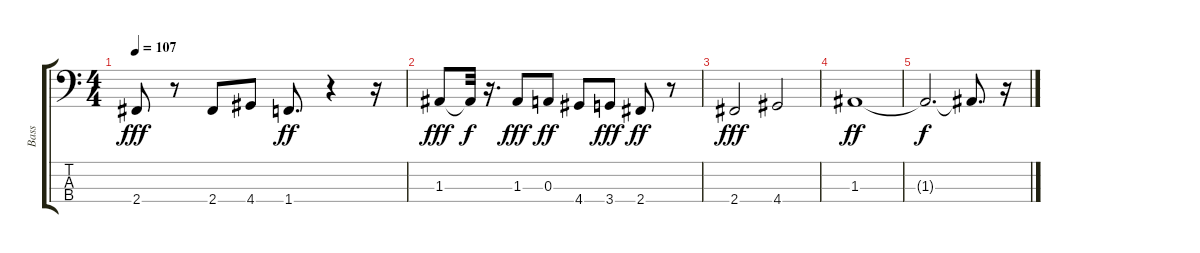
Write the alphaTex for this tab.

\track ("Bass" "Bass") {instrument synthbass1}
\staff {score tabs}
\tuning (G2 D2 A1 E1) {hide}
\ts (4 4)
\tempo 107
\clef f4
\ks c
2.4.8{dy fff} r.8 2.4.8 4.4.8 1.4.8{d dy ff} r.4 r.16 |
1.3.8{dy fff} 1.3{t}.32{dy f} r.16{d} 1.3.8{dy fff} 0.3.8{dy ff} 4.4.8 3.4.8{dy fff} 2.4.8{dy ff} r.8 |
2.4.2{dy fff} 4.4.2 |
1.3.1{dy ff} |
1.3{t}.2{d dy f} 1.3{t}.8{d} r.16
